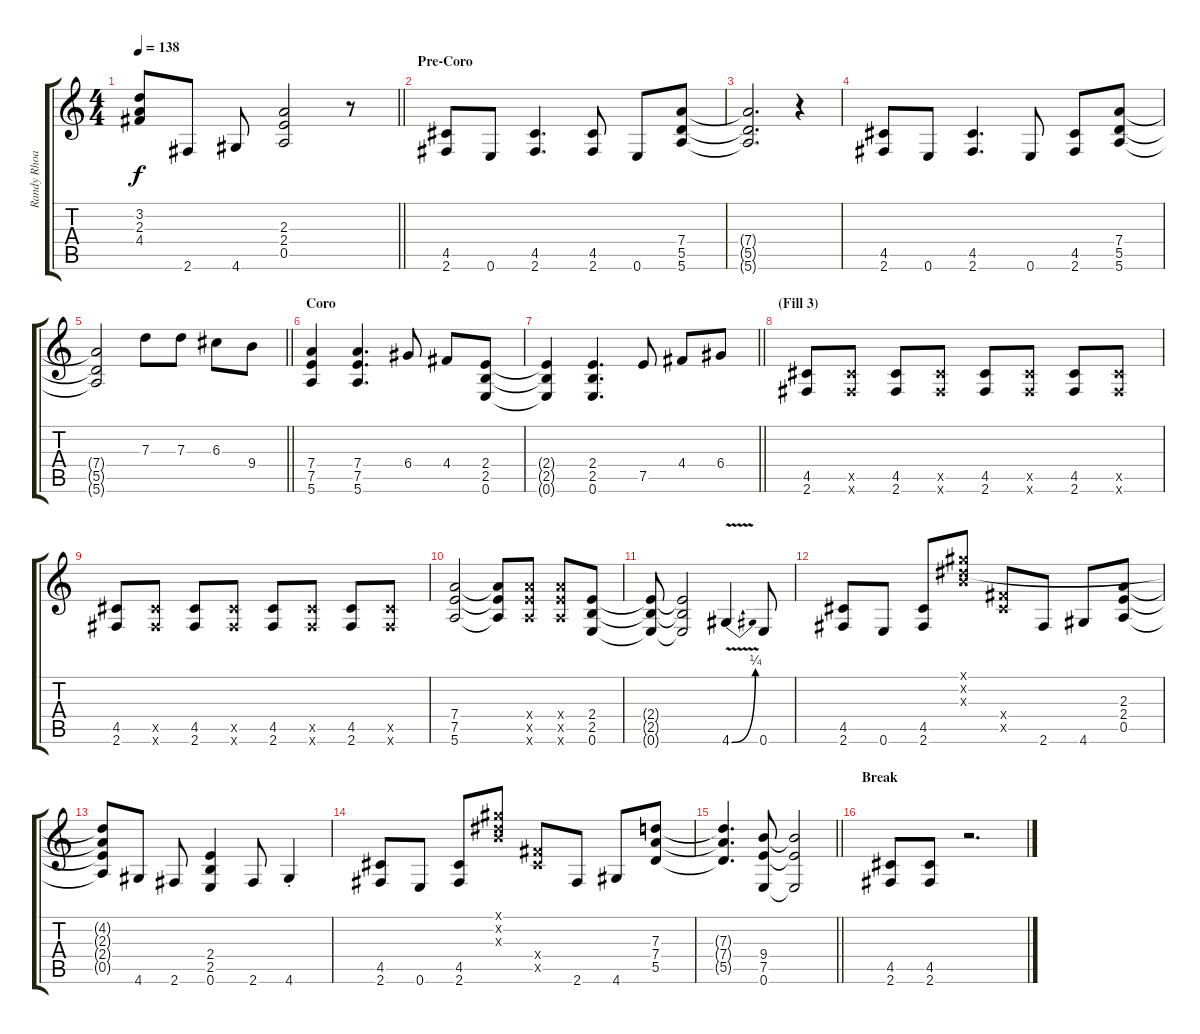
\track ("Randy Rhoads" "Randy Rhoa") {instrument distortionguitar}
\staff {score tabs}
\tuning (E4 B3 G3 D3 A2 E2) {hide}
\ts (4 4)
\tempo 138
\clef g2
\barLineRight lightlight
\ks c
(3.2 2.3 4.4).8{dy f} 2.6.8 4.6.8 (2.3 2.4 0.5).2 r.8 |
\section ("" "Pre-Coro")
(4.5 2.6).8 0.6.8 (4.5 2.6).4{d} (4.5 2.6).8 0.6.8 (7.4 5.5 5.6).8 |
(7.4{t} 5.5{t} 5.6{t}).2{d} r.4 |
(4.5 2.6).8 0.6.8 (4.5 2.6).4{d} 0.6.8 (4.5 2.6).8 (7.4 5.5 5.6).8 |
\barLineRight lightlight
(7.4{t} 5.5{t} 5.6{t}).2 7.3.8 7.3.8 6.3.8 9.4.8 |
\section ("" "Coro")
(7.4 7.5 5.6).4 (7.4 7.5 5.6).4{d} 6.4.8 4.4.8 (2.4 2.5 0.6).8 |
\barLineRight lightlight
(2.4{t} 2.5{t} 0.6{t}).4 (2.4 2.5 0.6).4{d} 7.5.8 4.4.8 6.4.8 |
\section ("" "(Fill 3)")
(4.5 2.6).8 (4.5{x} 2.6{x}).8 (4.5 2.6).8 (4.5{x} 2.6{x}).8 (4.5 2.6).8 (4.5{x} 2.6{x}).8 (4.5 2.6).8 (4.5{x} 2.6{x}).8 |
(4.5 2.6).8 (4.5{x} 2.6{x}).8 (4.5 2.6).8 (4.5{x} 2.6{x}).8 (4.5 2.6).8 (4.5{x} 2.6{x}).8 (4.5 2.6).8 (4.5{x} 2.6{x}).8 |
(7.4 7.5 5.6).2 (7.4{t} 7.5{t} 5.6{t}).8 (7.4{x} 7.5{x} 5.6{x}).8 (7.4{x} 7.5{x} 5.6{x}).8 (2.4 2.5 0.6).8 |
(2.4{t} 2.5{t} 0.6{t}).8 (2.4{t} 2.5{t} 0.6{t}).2 4.6{be (bend 0 0 60 1) v}.4 0.6.8 |
(4.5 2.6).8 0.6.8 (4.5 2.6).8 (4.1{x} 4.2{x} 4.3{x}).8 (4.4{x} 4.5{x}).8 2.6.8 4.6.8 (2.3 2.4 0.5).8 |
(4.2{t} 2.3{t} 2.4{t} 0.5{t}).8 4.6.8 2.6.8 (2.4 2.5 0.6).4 2.6.8 4.6{st}.4 |
(4.5 2.6).8 0.6.8 (4.5 2.6).8 (4.1{x} 4.2{x} 4.3{x}).8 (4.4{x} 4.5{x}).8 2.6.8 4.6.8 (7.3 7.4 5.5).8 |
\barLineRight lightlight
(7.3{t} 7.4{t} 5.5{t}).4{d} (9.4 7.5 0.6).8 (9.4{t} 7.5{t} 0.6{t}).2 |
\section ("" "Break")
(4.5 2.6).8 (4.5 2.6).8 r.2{d}
